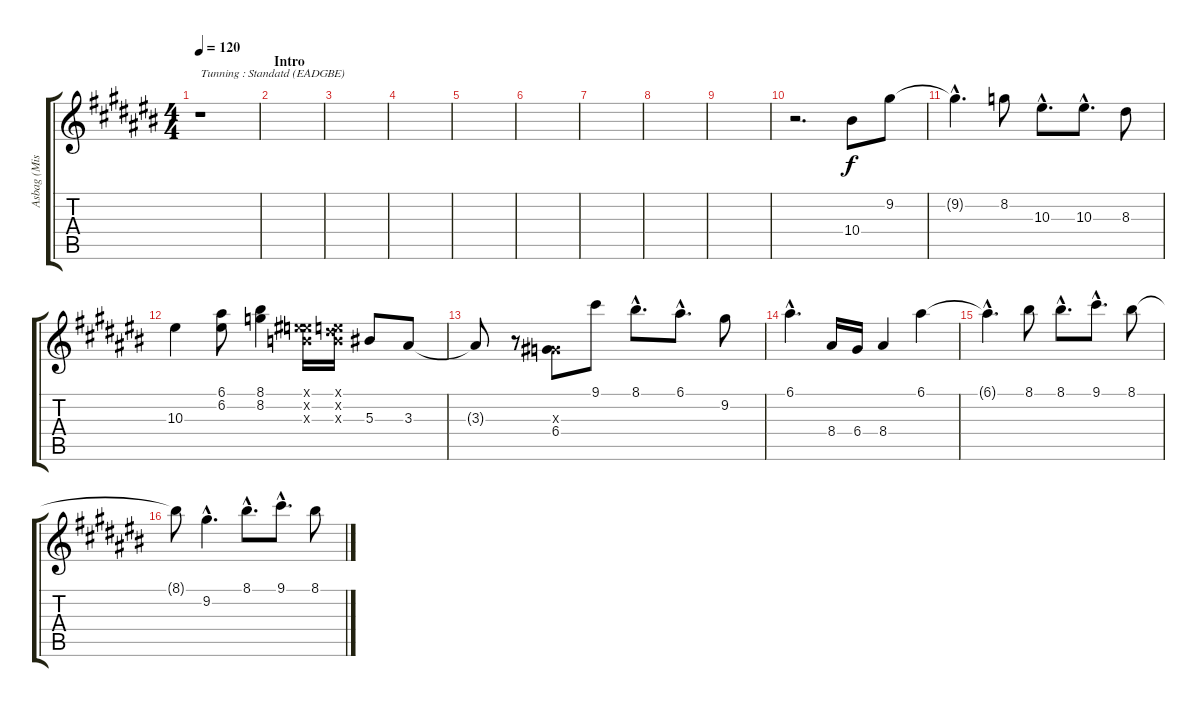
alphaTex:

\track ("Asbag (Misato)" "Asbag (Mis") {instrument acousticguitarnylon}
\staff {score tabs}
\tuning (E4 B3 G3 D3 A2 E2) {hide}
\ts (4 4)
\tempo 120
\clef g2
\ks c#
r.1{txt "Tunning : Standatd (EADGBE)" dy f instrument acousticguitarnylon} |
\section ("" "Intro")
|
|
|
|
|
|
|
|
r.2{d} 10.4.8 9.2.8 |
9.2{hac t}.4{d} 8.2.8 10.3{hac}.8{d} 10.3{hac}.8{d} 8.3.8 |
10.3.4 (6.1 6.2).8 (8.1 8.2).4 (0.1{x} 0.2{x} 10.3{x}).16 (0.1{x} 0.2{x} 8.3{x}).16 5.3.8 3.3.8 |
3.3{t}.8 r.8 (0.3{x} 6.4).8 9.1.8 8.1{hac}.8{d} 6.1{hac}.8{d} 9.2.8 |
6.1{hac}.4{d} 8.4.16 6.4.16 8.4.4 6.1.4 |
6.1{hac t}.4{d} 8.1.8 8.1{hac}.8{d} 9.1{hac}.8{d} 8.1.8 |
8.1{t}.8 9.2{hac}.4{d} 8.1{hac}.8{d} 9.1{hac}.8{d} 8.1.8
